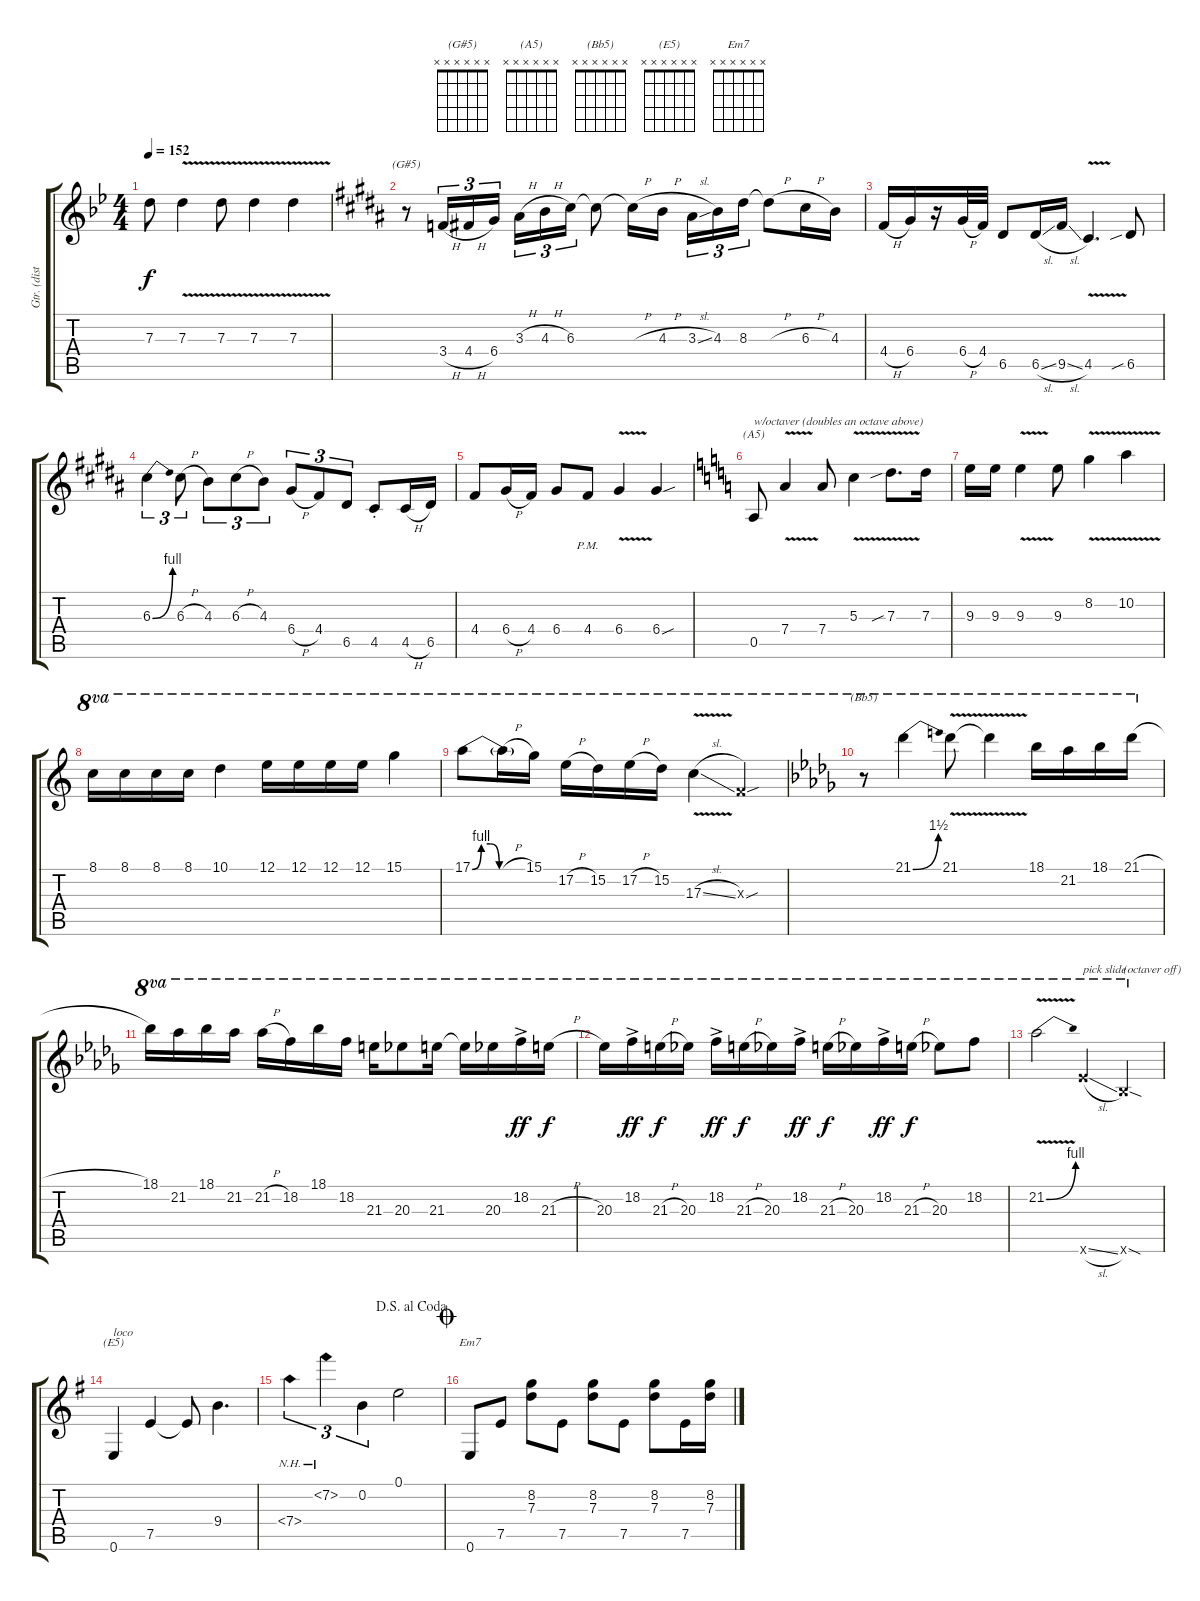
\track ("Gtr. (dist.)" "Gtr. (dist") {instrument distortionguitar}
\staff {score tabs}
\tuning (E4 B3 G3 D3 A2 E2) {hide}
\chord ("(G#5)" x x x x x x)
\chord ("(A5)" x x x x x x)
\chord ("(Bb5)" x x x x x x)
\chord ("(E5)" x x x x x x)
\chord ("Em7" x x x x x x)
\ts (4 4)
\tempo 152
\clef g2
\ks bb
7.3{t}.8{dy f} 7.3{v}.4 7.3{v}.8 7.3{v}.4 7.3{v}.4 |
\ks b
r.8{ch "(G#5)"} 3.4{h}.16{tu (3 2)} 4.4{h}.16{tu (3 2)} 6.4.16{tu (3 2)} 3.3{h}.16{tu (3 2)} 4.3{h}.16{tu (3 2)} 6.3.16{tu (3 2)} 6.3{t}.8 6.3{h t}.16 4.3{h}.16{beam splitsecondary} 3.3{sl}.16{tu (3 2)} 4.3.16{tu (3 2)} 8.3.16{tu (3 2)} 8.3{h t}.8 6.3{h}.16 4.3.16 |
4.4{h}.16 6.4.16 r.16 6.4{h}.32 4.4.32 6.5.8 6.5{sl}.16 9.5{sl}.16 4.5{v}.4{d} 6.5{sib}.8 |
6.3{be (bend 0 0 60 4)}.4{tu (3 2)} 6.3{h}.8{tu (3 2)} 4.3.8{tu (3 2)} 6.3{h}.8{tu (3 2)} 4.3.8{tu (3 2)} 6.4{h}.8{tu (3 2)} 4.4.8{tu (3 2)} 6.5.8{tu (3 2)} 4.5{st}.8 4.5{h}.16 6.5.16 |
4.4.8 6.4{h}.16 4.4.16 6.4.8 4.4{pm}.8 6.4{v}.4 6.4{sou}.4 |
\ks c
0.5.8{ch "(A5)" txt "w/octaver (doubles an octave above)"} 7.4{v}.4 7.4.8 5.3{v}.4 7.3{v sib}.8{d} 7.3.16 |
9.3.16 9.3.16 9.3{v}.4 9.3.8 8.2{v}.4 10.2{v}.4 |
8.1.16{ot 8va} 8.1.16{ot 8va} 8.1.16{ot 8va} 8.1.16{ot 8va} 10.1.4{ot 8va} 12.1.16{ot 8va} 12.1.16{ot 8va} 12.1.16{ot 8va} 12.1.16{ot 8va} 15.1.4{ot 8va} |
17.1{be (custom 0 0 10 4 20 4 30 0 60 0)}.8{ot 8va} 17.1{h t}.16{ot 8va} 15.1.16{ot 8va} 17.2{h}.16{ot 8va} 15.2.16{ot 8va} 17.2{h}.16{ot 8va} 15.2.16{ot 8va} 17.3{v sl}.4{ot 8va} 10.3{sou x}.4{ot 8va} |
\ks db
r.8{ch "(Bb5)" ot 8va} 21.1{be (bend 0 0 60 6)}.4{ot 8va} 21.1{v}.8{ot 8va} 21.1{t}.4{ot 8va} 18.1.16{ot 8va} 21.2.16{ot 8va} 18.1.16{ot 8va} 21.1{h}.16{ot 8va} |
18.1.16{ot 8va} 21.2.16{ot 8va} 18.1.16{ot 8va} 21.2.16{ot 8va} 21.2{h}.16{ot 8va} 18.2.16{ot 8va} 18.1.16{ot 8va} 18.2.16{ot 8va} 21.3.16{ot 8va} 20.3.8{ot 8va} 21.3.16{ot 8va} 21.3{t}.16{ot 8va} 20.3.16{ot 8va} 18.2{ac}.16{ot 8va dy ff} 21.3{h}.16{ot 8va dy f} |
20.3.16{ot 8va} 18.2{ac}.16{ot 8va dy ff} 21.3{h}.16{ot 8va dy f} 20.3.16{ot 8va} 18.2{ac}.16{ot 8va dy ff} 21.3{h}.16{ot 8va dy f} 20.3.16{ot 8va} 18.2{ac}.16{ot 8va dy ff} 21.3{h}.16{ot 8va dy f} 20.3.16{ot 8va} 18.2{ac}.16{ot 8va dy ff} 21.3{h}.16{ot 8va dy f} 20.3.8{ot 8va} 18.2.8{ot 8va} |
21.2{be (bend 0 0 60 4) v}.2{ot 8va} 23.6{sl x}.4{ot 8va txt "pick slide"} 18.6{sod x}.4{ot 8va txt "(octaver off)"} |
\ks g
0.6.4{ch "(E5)" txt "loco"} 7.5.4 7.5{t}.8 9.4.4{d} |
\jump dalsegnoalcoda
7.4{nh}.4{tu (3 2)} 7.2{nh}.4{tu (3 2)} 0.2.4{tu (3 2)} 0.1.2 |
\jump coda
0.6.8{ch "Em7"} 7.5.8 (8.2 7.3).8 7.5.8 (8.2 7.3).8 7.5.8 (8.2 7.3).8 7.5.16 (8.2 7.3).16
